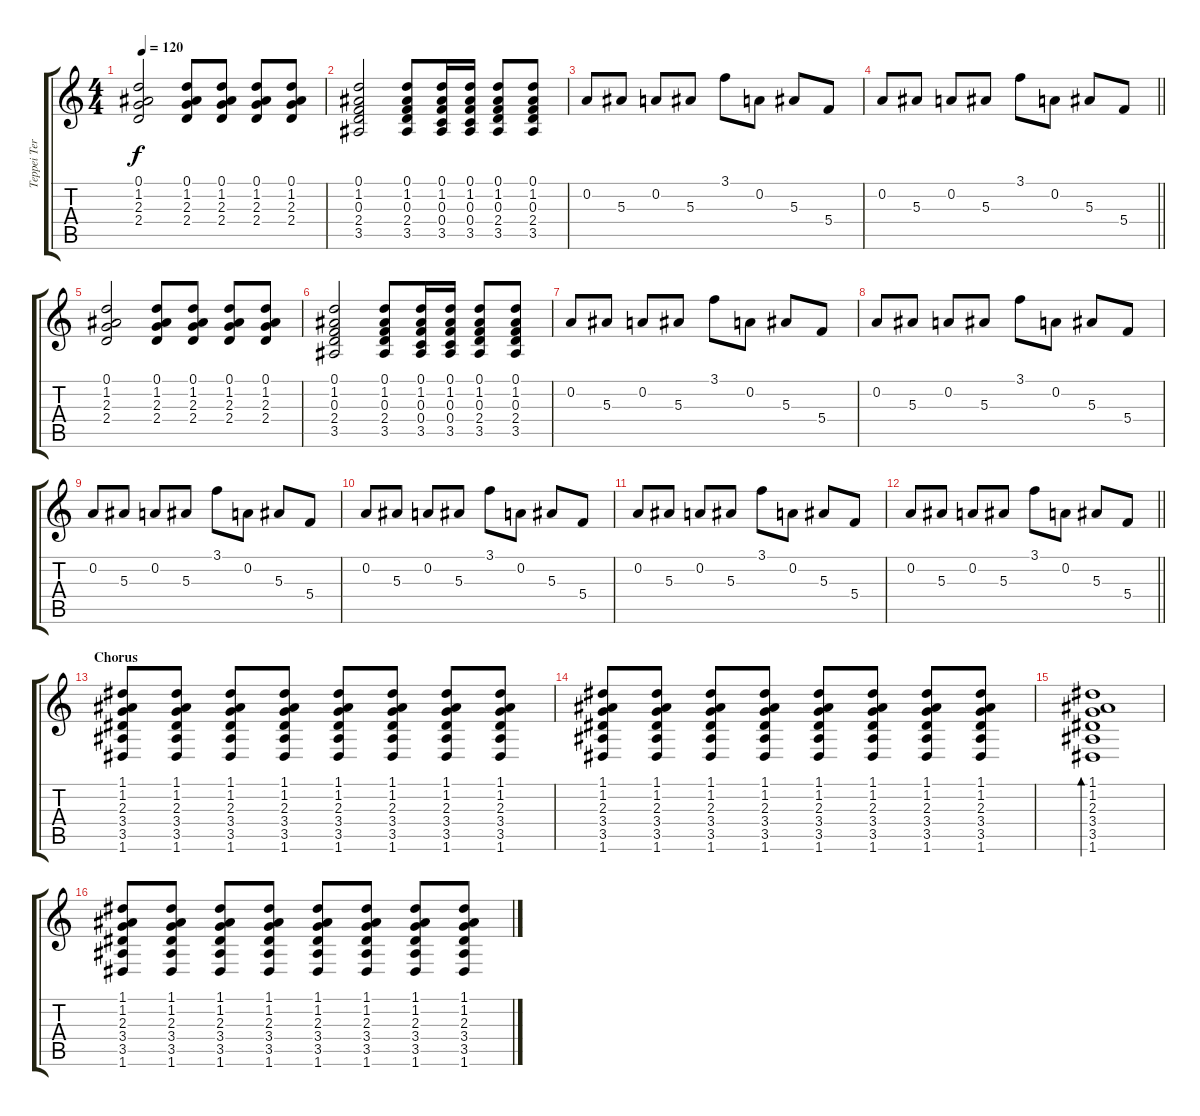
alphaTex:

\track ("Teppei Teranshi" "Teppei Ter") {instrument acousticguitarsteel}
\staff {score tabs}
\tuning (D4 A3 F3 C3 G2 D2) {hide}
\ts (4 4)
\tempo 120
\clef g2
\ks c
(0.1 1.2 2.3 2.4).2{dy f} (0.1 1.2 2.3 2.4).8 (0.1 1.2 2.3 2.4).8 (0.1 1.2 2.3 2.4).8 (0.1 1.2 2.3 2.4).8 |
(0.1 1.2 0.3 2.4 3.5).2 (0.1 1.2 0.3 2.4 3.5).8 (0.1 1.2 0.3 0.4 3.5).16 (0.1 1.2 0.3 0.4 3.5).16 (0.1 1.2 0.3 2.4 3.5).8 (0.1 1.2 0.3 2.4 3.5).8 |
0.2.8 5.3.8 0.2.8 5.3.8 3.1.8 0.2.8 5.3.8 5.4.8 |
\barLineRight lightlight
0.2.8 5.3.8 0.2.8 5.3.8 3.1.8 0.2.8 5.3.8 5.4.8 |
(0.1 1.2 2.3 2.4).2 (0.1 1.2 2.3 2.4).8 (0.1 1.2 2.3 2.4).8 (0.1 1.2 2.3 2.4).8 (0.1 1.2 2.3 2.4).8 |
(0.1 1.2 0.3 2.4 3.5).2 (0.1 1.2 0.3 2.4 3.5).8 (0.1 1.2 0.3 0.4 3.5).16 (0.1 1.2 0.3 0.4 3.5).16 (0.1 1.2 0.3 2.4 3.5).8 (0.1 1.2 0.3 2.4 3.5).8 |
0.2.8 5.3.8 0.2.8 5.3.8 3.1.8 0.2.8 5.3.8 5.4.8 |
0.2.8 5.3.8 0.2.8 5.3.8 3.1.8 0.2.8 5.3.8 5.4.8 |
0.2.8 5.3.8 0.2.8 5.3.8 3.1.8 0.2.8 5.3.8 5.4.8 |
0.2.8 5.3.8 0.2.8 5.3.8 3.1.8 0.2.8 5.3.8 5.4.8 |
0.2.8 5.3.8 0.2.8 5.3.8 3.1.8 0.2.8 5.3.8 5.4.8 |
\barLineRight lightlight
0.2.8 5.3.8 0.2.8 5.3.8 3.1.8 0.2.8 5.3.8 5.4.8 |
\section ("" "Chorus")
(1.1 1.2 2.3 3.4 3.5 1.6).8 (1.1 1.2 2.3 3.4 3.5 1.6).8 (1.1 1.2 2.3 3.4 3.5 1.6).8 (1.1 1.2 2.3 3.4 3.5 1.6).8 (1.1 1.2 2.3 3.4 3.5 1.6).8 (1.1 1.2 2.3 3.4 3.5 1.6).8 (1.1 1.2 2.3 3.4 3.5 1.6).8 (1.1 1.2 2.3 3.4 3.5 1.6).8 |
(1.1 1.2 2.3 3.4 3.5 1.6).8 (1.1 1.2 2.3 3.4 3.5 1.6).8 (1.1 1.2 2.3 3.4 3.5 1.6).8 (1.1 1.2 2.3 3.4 3.5 1.6).8 (1.1 1.2 2.3 3.4 3.5 1.6).8 (1.1 1.2 2.3 3.4 3.5 1.6).8 (1.1 1.2 2.3 3.4 3.5 1.6).8 (1.1 1.2 2.3 3.4 3.5 1.6).8 |
(1.1 1.2 2.3 3.4 3.5 1.6).1{bd 60} |
(1.1 1.2 2.3 3.4 3.5 1.6).8 (1.1 1.2 2.3 3.4 3.5 1.6).8 (1.1 1.2 2.3 3.4 3.5 1.6).8 (1.1 1.2 2.3 3.4 3.5 1.6).8 (1.1 1.2 2.3 3.4 3.5 1.6).8 (1.1 1.2 2.3 3.4 3.5 1.6).8 (1.1 1.2 2.3 3.4 3.5 1.6).8 (1.1 1.2 2.3 3.4 3.5 1.6).8
